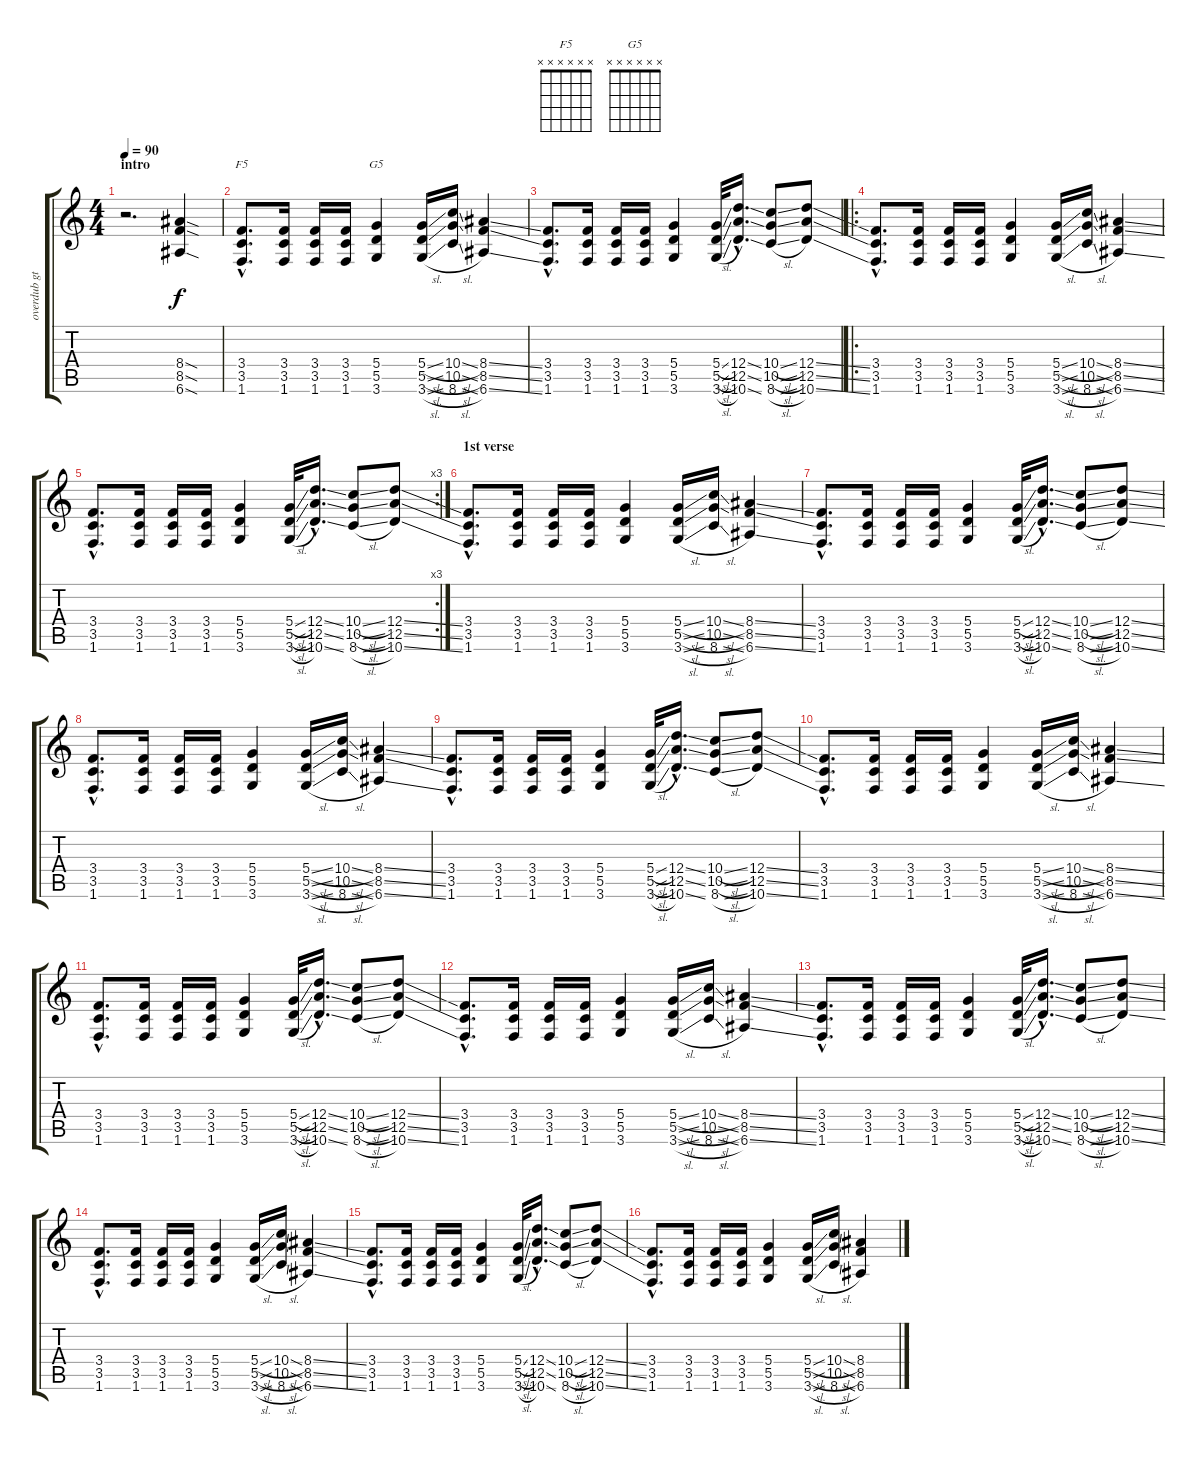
\track ("overdub gtr II" "overdub gt") {instrument acousticguitarsteel}
\staff {score tabs}
\tuning (E4 B3 G3 D3 A2 E2) {hide}
\chord ("F5" x x x x x x)
\chord ("G5" x x x x x x)
\ts (4 4)
\section ("" "intro")
\tempo 90
\clef g2
\ks c
r.2{d dy f instrument acousticguitarsteel} (8.4{sod} 8.5{sod} 6.6{sod}).4 |
(3.4{hac} 3.5{hac} 1.6{hac}).8{d ch "F5"} (3.4 3.5 1.6).16 (3.4 3.5 1.6).16 (3.4 3.5 1.6).16 (5.4 5.5 3.6).4{ch "G5"} (5.4{sl} 5.5{sl} 3.6{sl}).16 (10.4{sl} 10.5{sl} 8.6{sl}).16 (8.4{ss} 8.5{ss} 6.6{ss}).4 |
(3.4{hac} 3.5{hac} 1.6{hac}).8{d} (3.4 3.5 1.6).16 (3.4 3.5 1.6).16 (3.4 3.5 1.6).16 (5.4 5.5 3.6).4 (5.4{sl} 5.5{sl} 3.6{sl}).32 (12.4{ss hac} 12.5{ss hac} 10.6{ss hac}).16{d} (10.4{sl} 10.5{sl} 8.6{sl}).8 (12.4{ss} 12.5{ss} 10.6{ss}).8 |
\ro
(3.4{hac} 3.5{hac} 1.6{hac}).8{d} (3.4 3.5 1.6).16 (3.4 3.5 1.6).16 (3.4 3.5 1.6).16 (5.4 5.5 3.6).4 (5.4{sl} 5.5{sl} 3.6{sl}).16 (10.4{sl} 10.5{sl} 8.6{sl}).16 (8.4{ss} 8.5{ss} 6.6{ss}).4 |
\rc 3
(3.4{hac} 3.5{hac} 1.6{hac}).8{d} (3.4 3.5 1.6).16 (3.4 3.5 1.6).16 (3.4 3.5 1.6).16 (5.4 5.5 3.6).4 (5.4{sl} 5.5{sl} 3.6{sl}).32 (12.4{ss hac} 12.5{ss hac} 10.6{ss hac}).16{d} (10.4{sl} 10.5{sl} 8.6{sl}).8 (12.4{ss} 12.5{ss} 10.6{ss}).8 |
\section ("" "1st verse")
(3.4{hac} 3.5{hac} 1.6{hac}).8{d} (3.4 3.5 1.6).16 (3.4 3.5 1.6).16 (3.4 3.5 1.6).16 (5.4 5.5 3.6).4 (5.4{sl} 5.5{sl} 3.6{sl}).16 (10.4{sl} 10.5{sl} 8.6{sl}).16 (8.4{ss} 8.5{ss} 6.6{ss}).4 |
(3.4{hac} 3.5{hac} 1.6{hac}).8{d} (3.4 3.5 1.6).16 (3.4 3.5 1.6).16 (3.4 3.5 1.6).16 (5.4 5.5 3.6).4 (5.4{sl} 5.5{sl} 3.6{sl}).32 (12.4{ss hac} 12.5{ss hac} 10.6{ss hac}).16{d} (10.4{sl} 10.5{sl} 8.6{sl}).8 (12.4{ss} 12.5{ss} 10.6{ss}).8 |
(3.4{hac} 3.5{hac} 1.6{hac}).8{d} (3.4 3.5 1.6).16 (3.4 3.5 1.6).16 (3.4 3.5 1.6).16 (5.4 5.5 3.6).4 (5.4{sl} 5.5{sl} 3.6{sl}).16 (10.4{sl} 10.5{sl} 8.6{sl}).16 (8.4{ss} 8.5{ss} 6.6{ss}).4 |
(3.4{hac} 3.5{hac} 1.6{hac}).8{d} (3.4 3.5 1.6).16 (3.4 3.5 1.6).16 (3.4 3.5 1.6).16 (5.4 5.5 3.6).4 (5.4{sl} 5.5{sl} 3.6{sl}).32 (12.4{ss hac} 12.5{ss hac} 10.6{ss hac}).16{d} (10.4{sl} 10.5{sl} 8.6{sl}).8 (12.4{ss} 12.5{ss} 10.6{ss}).8 |
(3.4{hac} 3.5{hac} 1.6{hac}).8{d} (3.4 3.5 1.6).16 (3.4 3.5 1.6).16 (3.4 3.5 1.6).16 (5.4 5.5 3.6).4 (5.4{sl} 5.5{sl} 3.6{sl}).16 (10.4{sl} 10.5{sl} 8.6{sl}).16 (8.4{ss} 8.5{ss} 6.6{ss}).4 |
(3.4{hac} 3.5{hac} 1.6{hac}).8{d} (3.4 3.5 1.6).16 (3.4 3.5 1.6).16 (3.4 3.5 1.6).16 (5.4 5.5 3.6).4 (5.4{sl} 5.5{sl} 3.6{sl}).32 (12.4{ss hac} 12.5{ss hac} 10.6{ss hac}).16{d} (10.4{sl} 10.5{sl} 8.6{sl}).8 (12.4{ss} 12.5{ss} 10.6{ss}).8 |
(3.4{hac} 3.5{hac} 1.6{hac}).8{d} (3.4 3.5 1.6).16 (3.4 3.5 1.6).16 (3.4 3.5 1.6).16 (5.4 5.5 3.6).4 (5.4{sl} 5.5{sl} 3.6{sl}).16 (10.4{sl} 10.5{sl} 8.6{sl}).16 (8.4{ss} 8.5{ss} 6.6{ss}).4 |
(3.4{hac} 3.5{hac} 1.6{hac}).8{d} (3.4 3.5 1.6).16 (3.4 3.5 1.6).16 (3.4 3.5 1.6).16 (5.4 5.5 3.6).4 (5.4{sl} 5.5{sl} 3.6{sl}).32 (12.4{ss hac} 12.5{ss hac} 10.6{ss hac}).16{d} (10.4{sl} 10.5{sl} 8.6{sl}).8 (12.4{ss} 12.5{ss} 10.6{ss}).8 |
(3.4{hac} 3.5{hac} 1.6{hac}).8{d} (3.4 3.5 1.6).16 (3.4 3.5 1.6).16 (3.4 3.5 1.6).16 (5.4 5.5 3.6).4 (5.4{sl} 5.5{sl} 3.6{sl}).16 (10.4{sl} 10.5{sl} 8.6{sl}).16 (8.4{ss} 8.5{ss} 6.6{ss}).4 |
(3.4{hac} 3.5{hac} 1.6{hac}).8{d} (3.4 3.5 1.6).16 (3.4 3.5 1.6).16 (3.4 3.5 1.6).16 (5.4 5.5 3.6).4 (5.4{sl} 5.5{sl} 3.6{sl}).32 (12.4{ss hac} 12.5{ss hac} 10.6{ss hac}).16{d} (10.4{sl} 10.5{sl} 8.6{sl}).8 (12.4{ss} 12.5{ss} 10.6{ss}).8 |
(3.4{hac} 3.5{hac} 1.6{hac}).8{d} (3.4 3.5 1.6).16 (3.4 3.5 1.6).16 (3.4 3.5 1.6).16 (5.4 5.5 3.6).4 (5.4{sl} 5.5{sl} 3.6{sl}).16 (10.4{sl} 10.5{sl} 8.6{sl}).16 (8.4{ss} 8.5{ss} 6.6{ss}).4
